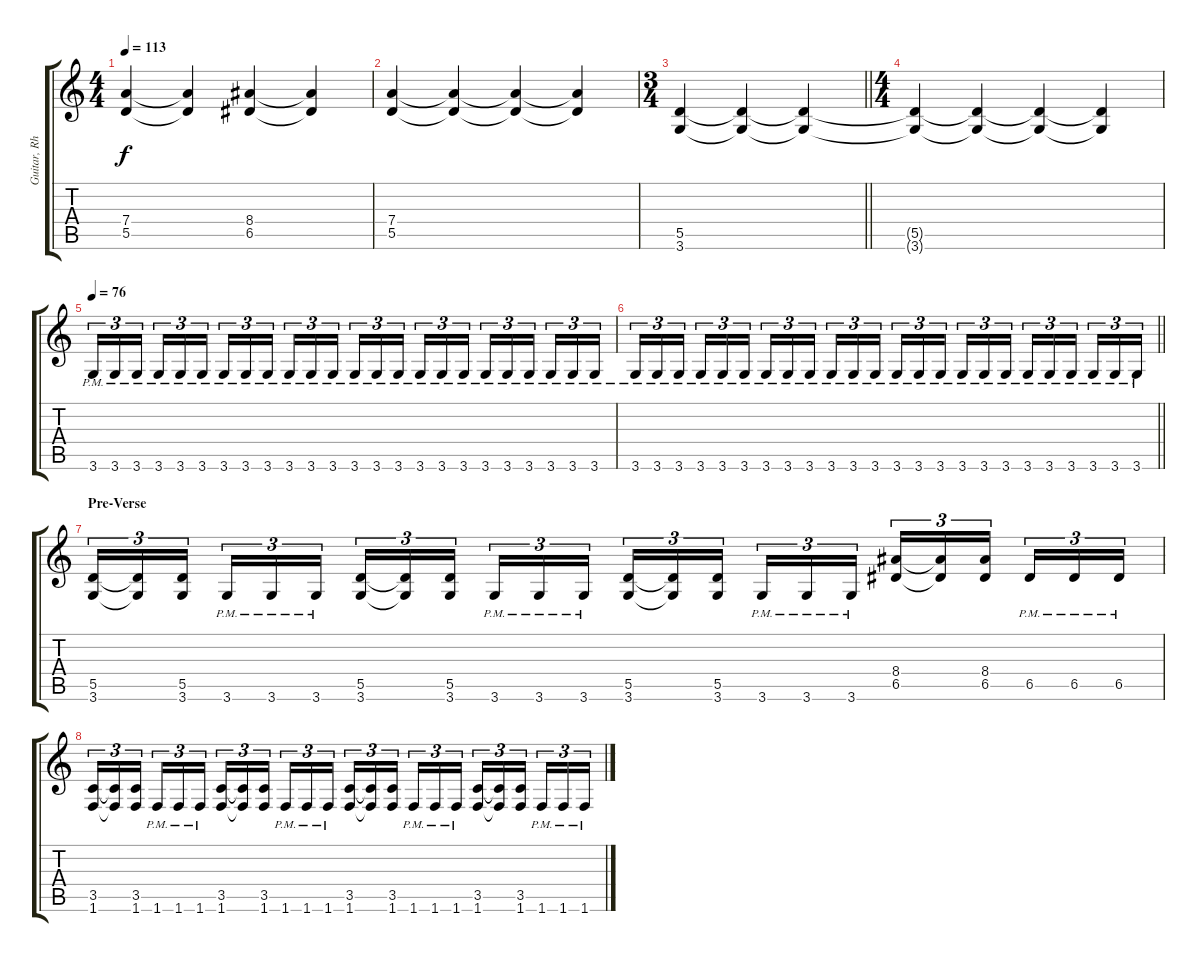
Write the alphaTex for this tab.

\track ("Guitar, Rhythm" "Guitar, Rh") {instrument overdrivenguitar}
\staff {score tabs}
\tuning (E4 B3 G3 D3 A2 E2) {hide}
\ts (4 4)
\tempo 113
\clef g2
\ks c
(7.4 5.5).4{dy f} (7.4{t} 5.5{t}).4 (8.4 6.5).4 (8.4{t} 6.5{t}).4 |
(7.4 5.5).4 (7.4{t} 5.5{t}).4 (7.4{t} 5.5{t}).4 (7.4{t} 5.5{t}).4 |
\ts (3 4)
\barLineRight lightlight
(5.5 3.6).4 (5.5{t} 3.6{t}).4 (5.5{t} 3.6{t}).4 |
\ts (4 4)
(5.5{t} 3.6{t}).4 (5.5{t} 3.6{t}).4 (5.5{t} 3.6{t}).4 (5.5{t} 3.6{t}).4 |
\tempo 76
3.6{pm}.16{tu (3 2)} 3.6{pm}.16{tu (3 2)} 3.6{pm}.16{tu (3 2) beam splitsecondary} 3.6{pm}.16{tu (3 2)} 3.6{pm}.16{tu (3 2)} 3.6{pm}.16{tu (3 2)} 3.6{pm}.16{tu (3 2)} 3.6{pm}.16{tu (3 2)} 3.6{pm}.16{tu (3 2) beam splitsecondary} 3.6{pm}.16{tu (3 2)} 3.6{pm}.16{tu (3 2)} 3.6{pm}.16{tu (3 2)} 3.6{pm}.16{tu (3 2)} 3.6{pm}.16{tu (3 2)} 3.6{pm}.16{tu (3 2) beam splitsecondary} 3.6{pm}.16{tu (3 2)} 3.6{pm}.16{tu (3 2)} 3.6{pm}.16{tu (3 2)} 3.6{pm}.16{tu (3 2)} 3.6{pm}.16{tu (3 2)} 3.6{pm}.16{tu (3 2) beam splitsecondary} 3.6{pm}.16{tu (3 2)} 3.6{pm}.16{tu (3 2)} 3.6{pm}.16{tu (3 2)} |
\barLineRight lightlight
3.6{pm}.16{tu (3 2)} 3.6{pm}.16{tu (3 2)} 3.6{pm}.16{tu (3 2) beam splitsecondary} 3.6{pm}.16{tu (3 2)} 3.6{pm}.16{tu (3 2)} 3.6{pm}.16{tu (3 2)} 3.6{pm}.16{tu (3 2)} 3.6{pm}.16{tu (3 2)} 3.6{pm}.16{tu (3 2) beam splitsecondary} 3.6{pm}.16{tu (3 2)} 3.6{pm}.16{tu (3 2)} 3.6{pm}.16{tu (3 2)} 3.6{pm}.16{tu (3 2)} 3.6{pm}.16{tu (3 2)} 3.6{pm}.16{tu (3 2) beam splitsecondary} 3.6{pm}.16{tu (3 2)} 3.6{pm}.16{tu (3 2)} 3.6{pm}.16{tu (3 2)} 3.6{pm}.16{tu (3 2)} 3.6{pm}.16{tu (3 2)} 3.6{pm}.16{tu (3 2) beam splitsecondary} 3.6{pm}.16{tu (3 2)} 3.6{pm}.16{tu (3 2)} 3.6{pm}.16{tu (3 2)} |
\section ("" "Pre-Verse")
(5.5 3.6).16{tu (3 2)} (5.5{t} 3.6{t}).16{tu (3 2)} (5.5 3.6).16{tu (3 2) beam splitsecondary} 3.6{pm}.16{tu (3 2)} 3.6{pm}.16{tu (3 2)} 3.6{pm}.16{tu (3 2)} (5.5 3.6).16{tu (3 2)} (5.5{t} 3.6{t}).16{tu (3 2)} (5.5 3.6).16{tu (3 2) beam splitsecondary} 3.6{pm}.16{tu (3 2)} 3.6{pm}.16{tu (3 2)} 3.6{pm}.16{tu (3 2)} (5.5 3.6).16{tu (3 2)} (5.5{t} 3.6{t}).16{tu (3 2)} (5.5 3.6).16{tu (3 2) beam splitsecondary} 3.6{pm}.16{tu (3 2)} 3.6{pm}.16{tu (3 2)} 3.6{pm}.16{tu (3 2)} (8.4 6.5).16{tu (3 2)} (8.4{t} 6.5{t}).16{tu (3 2)} (8.4 6.5).16{tu (3 2) beam splitsecondary} 6.5{pm}.16{tu (3 2)} 6.5{pm}.16{tu (3 2)} 6.5{pm}.16{tu (3 2)} |
(3.5 1.6).16{tu (3 2)} (3.5{t} 1.6{t}).16{tu (3 2)} (3.5 1.6).16{tu (3 2) beam splitsecondary} 1.6{pm}.16{tu (3 2)} 1.6{pm}.16{tu (3 2)} 1.6{pm}.16{tu (3 2)} (3.5 1.6).16{tu (3 2)} (3.5{t} 1.6{t}).16{tu (3 2)} (3.5 1.6).16{tu (3 2) beam splitsecondary} 1.6{pm}.16{tu (3 2)} 1.6{pm}.16{tu (3 2)} 1.6{pm}.16{tu (3 2)} (3.5 1.6).16{tu (3 2)} (3.5{t} 1.6{t}).16{tu (3 2)} (3.5 1.6).16{tu (3 2) beam splitsecondary} 1.6{pm}.16{tu (3 2)} 1.6{pm}.16{tu (3 2)} 1.6{pm}.16{tu (3 2)} (3.5 1.6).16{tu (3 2)} (3.5{t} 1.6{t}).16{tu (3 2)} (3.5 1.6).16{tu (3 2) beam splitsecondary} 1.6{pm}.16{tu (3 2)} 1.6{pm}.16{tu (3 2)} 1.6{pm}.16{tu (3 2)}
